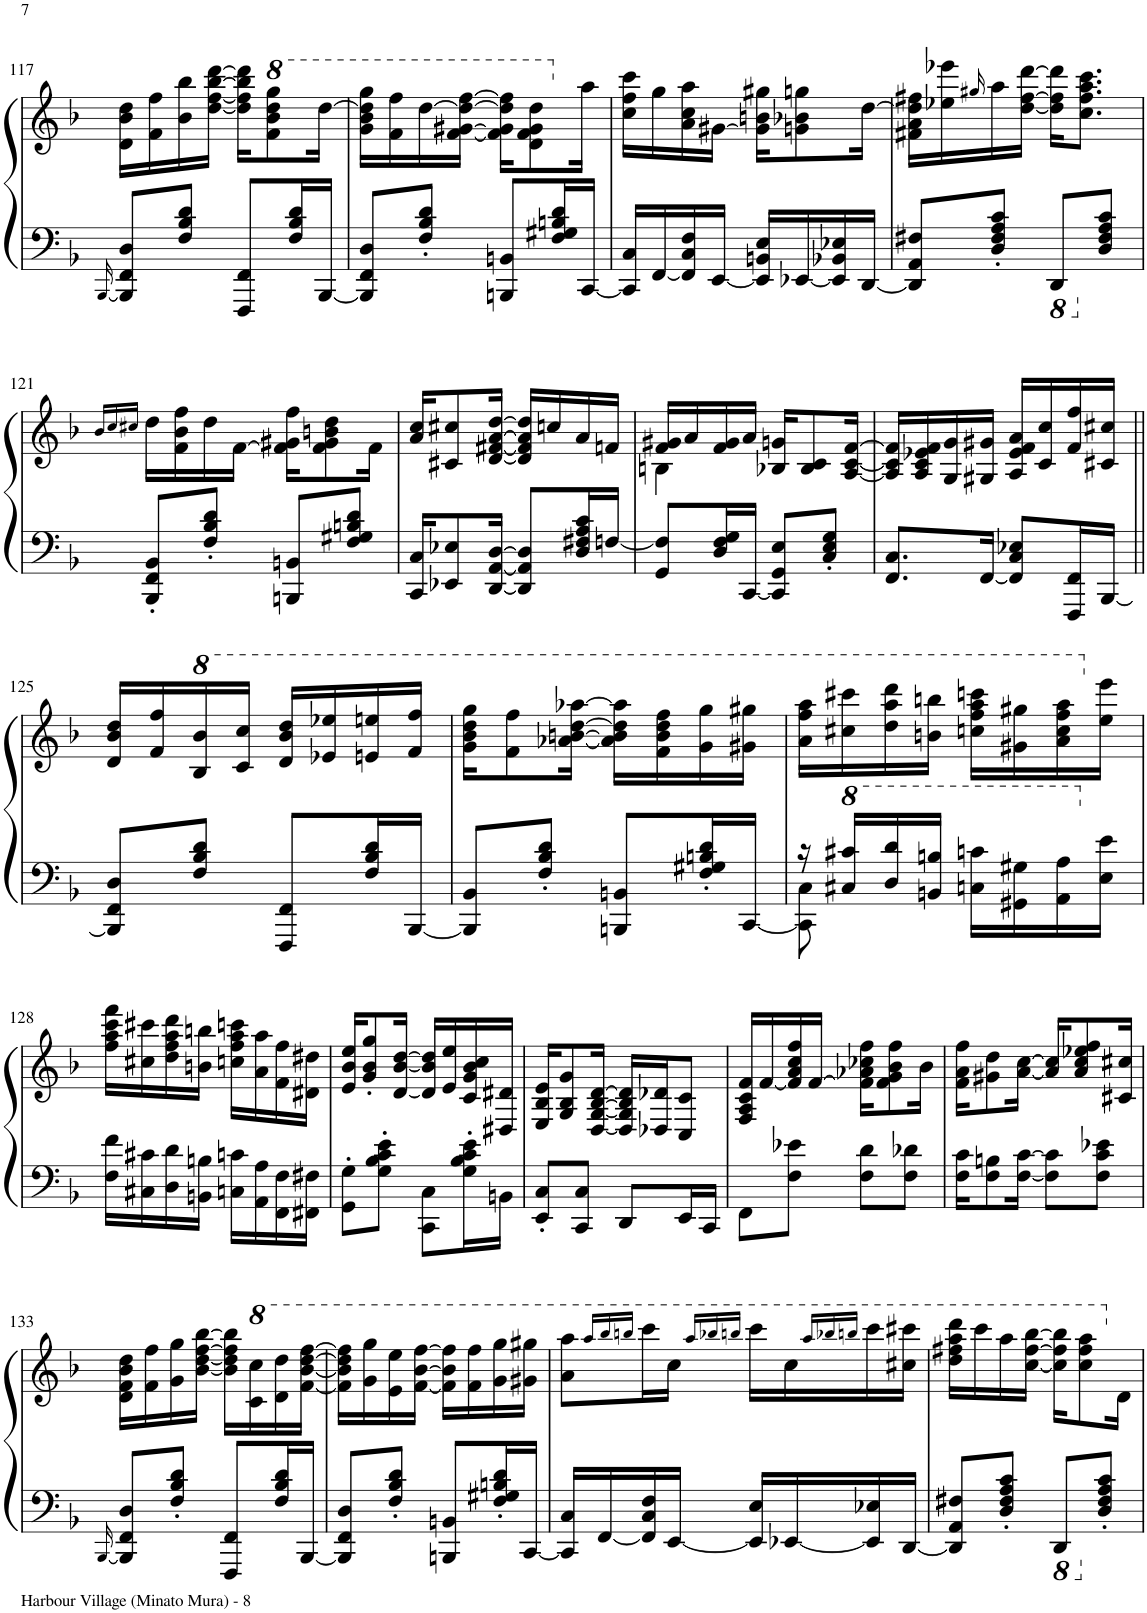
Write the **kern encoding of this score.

**kern	**kern
*part1	*part1
*staff2	*staff1
*I"Piano	*
*I'Pno.	*
!!LO:PB:g=z
*clefF4	*clefG2
*k[b-]	*k[b-]
*M2/4	*M2/4
=117	=117
[16qBBB-/	.
8BBB-/] 8FF/ 8D/L	16d\ 16b-\ 16dd\LL
.	16f\ 16ff\
8F/ 8B-/ 8d/J	16b-\ 16bb-\
.	[16dd\ [16ff\ [16bb-\ [16ddd\JJ
8FFF/ 8FF/L	16dd\] 16ff\] 16bb-\] 16ddd\]KL
*	*8va
.	8ff\ 8bb-\ 8ddd\ 8ggg\
16F/ 16B-/ 16d/L	.
[16BBB-/JJ	[16ddd\Jk
=118	=118
8BBB-/] 8FF/ 8D/L	16gg\ 16bb-\ 16ddd\] 16ggg\LL
.	16ff\ 16fff\
8F/' 8B-/' 8d/'J	[16ddd\
.	[16ff\ [16gg#X\ 16ddd\_ [16fff\JJ
8BBBn/ 8BBn/L	16ff\] 16gg#\] 16ddd\] 16fff\]KL
.	8dd\ 8ff\ 8gg#\ 8ddd\
16F/ 16G#X/ 16Bn/ 16d/L	.
*	*X8va
[16CC/JJ	16aa\Jk
=119	=119
16CC/] 16C/LL	16cc\ 16ff\ 16ccc\LL
[16FF/	16gg\
16FF/] 16C/ 16F/	16a\ 16cc\ 16aa\
[16EE/JJ	[16g#X\JJ
16EE/] 16BBn/ 16E/LL	16g#\] 16bn\ 16gg#X\KL
[16EE-X/	8gn\ 8b-X\ 8ggn\
16EE-/] 16BB-X/ 16E-X/	.
[16DD/JJ	[16dd\Jk
=120	=120
8DD/] 8AA/ 8F#X/L	16f#X\ 16a\ 16dd\] 16ff#X\LL
.	16ee-X\ 16eee-X\
.	16qgg#X/
8D/' 8F#/' 8A/' 8c/'J	16aa\
.	[16dd\ [16ff#\ [16ddd\JJ
*8ba	*
8DDD/L	16dd\] 16ff#\] 16ddd\]KL
.	8.cc\ 8.ff#\ 8.aa\ 8.ccc\J
*X8ba	*
8D/ 8F#/ 8A/ 8c/J	.
!!LO:LB:g=z
=121	=121
.	16qb-/LL
.	16qcc/
.	16qcc#X/JJ
8BBB-/' 8FF/' 8BB-/'L	16dd\LL
.	16f\ 16b-\ 16ff\
8F/' 8B-/' 8d/'J	16dd\
.	[16f\JJ
8BBBn/ 8BBn/L	16f\] 16g#X\ 16ff\KL
.	8f\ 8g#\ 8bn\ 8dd\
8F/ 8G#X/ 8Bn/ 8d/J	.
.	16f\Jk
=122	=122
16CC/ 16C/KL	16a/ 16cc/KL
8EE-X/ 8E-X/	8c#X/ 8cc#X/
[16DD/ [16AA/ [16D/Jk	[16d/ [16f#X/ [16a/ [16dd/Jk
8DD/] 8AA/] 8D/]L	16d/] 16f#/] 16a/] 16dd/]LL
.	16ccn/
16D/ 16F#X/ 16A/ 16c/L	16a/
[16Fn/JJ	16fn/JJ
=123	=123
*	*^
8GG/ 8F/]L	16f/ 16g#X/LL	4Bn\
.	16a/	.
16D/ 16F/ 16G/L	16f/ 16g#/	.
[16CC/JJ	16a/JJ	.
8CC/] 8GG/ 8E/L	16B-X/ 16gn/KL	4ryy
.	8B-/ 8c/	.
8C/' 8E/' 8G/'J	.	.
.	[16A/ [16c/ [16f/Jk	.
*	*v	*v
=124	=124
8.FF/ 8.C/L	16A/] 16c/] 16f/]LL
.	16A/ 16c/ 16e-X/ 16f/
.	16G/ 16g/
[16FF/Jk	16G#X/ 16g#X/JJ
8FF/] 8C/ 8E-X/L	16A/ 16e-/ 16f/ 16a/LL
.	16c/ 16cc/
16FFF/ 16FF/L	16f/ 16ff/
[16BBB-/JJ	16c#X/ 16cc#X/JJ
!!LO:LB:g=z
=125||	=125||
8BBB-/] 8FF/ 8D/L	16d/ 16b-/ 16dd/LL
.	16f/ 16ff/
*	*8va
8F/ 8B-/ 8d/J	16b-/ 16bb-/
.	16cc/ 16ccc/JJ
8FFF/ 8FF/L	16dd/ 16bb-/ 16ddd/LL
.	16ee-X/ 16eee-X/
16F/ 16B-/ 16d/L	16een/ 16eeen/
[16BBB-/JJ	16ff/ 16fff/JJ
=126	=126
8BBB-/] 8BB-/L	16gg\ 16bb-\ 16ddd\ 16ggg\KL
.	8ff\ 8fff\
8F/' 8B-/' 8d/'J	.
.	[16aa-X\ [16bbn\ [16ddd\ [16aaa-X\Jk
8BBBn/ 8BBn/L	16aa-\] 16bb\] 16ddd\] 16aaa-\]LL
.	16ff\ 16bb\ 16ddd\ 16fff\
16F/' 16G#X/' 16Bn/' 16d/'L	16gg\ 16ggg\
[16CC/JJ	16gg#X\ 16ggg#X\JJ
=127	=127
*^	*
16r	8CC\] 8C\	16aa\ 16fff\ 16aaa\LL
*8va	*	*
16c#X/ 16cc#X/LL	.	16ccc#X\ 16cccc#X\
16d/ 16dd/	4.ryy	16ddd\ 16aaa\ 16dddd\
16Bn/ 16bn/JJ	.	16bbn\ 16bbbn\JJ
16cn\ 16ccn\LL	.	16cccn\ 16fff\ 16aaa\ 16ccccn\LL
16G#X\ 16g#X\	.	16gg#X\ 16ggg#X\
16A\ 16a\	.	16aa\ 16ccc\ 16fff\ 16aaa\
*X8va	*	*
*	*	*X8va
16E\ 16e\JJ	.	16ee\ 16eee\JJ
*v	*v	*
!!LO:LB:g=z
=128	=128
16F\ 16f\LL	16ff\ 16aa\ 16ccc\ 16fff\LL
16C#X\ 16c#X\	16cc#X\ 16ccc#X\
16D\ 16d\	16dd\ 16ff\ 16aa\ 16ddd\
16BBn\ 16Bn\JJ	16bn\ 16bbn\JJ
16Cn\ 16cn\LL	16ccn\ 16ff\ 16aa\ 16cccn\LL
16AA\ 16A\	16a\ 16aa\
16FF\ 16F\	16f\ 16ff\
16FF#X\ 16F#X\JJ	16d#X\ 16dd#X\JJ
=129	=129
8GG\' 8G\'L	16e/ 16b-/ 16ee/KL
.	8g/' 8b-/' 8gg/'
8G\' 8B-\' 8c\' 8e\'J	.
.	[16d/ [16b-/ [16dd/Jk
8CC\ 8C\L	16d/] 16b-/] 16dd/]LL
.	16e/ 16ee/
16G\' 16B-\' 16c\' 16e\'L	16c/ 16g/ 16b-/ 16cc/
16BBn\JJ	16D#X/ 16d#X/JJ
=130	=130
8EE/' 8C/'L	16E/ 16B-/ 16e/KL
.	8G/ 8B-/ 8g/
8CC/ 8C/J	.
.	[16D/ [16G/ [16B-/ [16d/Jk
8DD/L	16D/] 16G/] 16B-/] 16d/]LL
.	16D-X/ 16d-X/J
16EE/L	8C/ 8c/J
16CC/JJ	.
=131	=131
8FF\L	16F/ 16A/ 16c/ 16f/LL
.	[16f/
8F\ 8e-X\J	16f/] 16a/ 16cc/ 16ff/
.	[16f/JJ
8F\ 8d\L	16f\] 16a-X\ 16cc-X\ 16ff\KL
.	8f\ 8g\ 8b-\ 8ff\
8F\ 8d-X\J	.
.	16b-\Jk
=132	=132
16F\ 16c\KL	16f\ 16a\ 16ff\KL
8F\ 8Bn\	8g#X\ 8dd\
[16F\ [16c\Jk	[16a\ [16cc\Jk
8F\] 8c\]L	16a/] 16cc/]KL
.	8a/ 8cc/ 8ee-X/ 8ff/
8F\ 8c\ 8e-X\J	.
.	16c#X/ 16cc#X/Jk
!!LO:LB:g=z
=133	=133
[16qBBB-/	.
8BBB-/] 8FF/ 8D/L	16d\ 16f\ 16b-\ 16dd\LL
.	16f\ 16ff\
8F/' 8B-/' 8d/'J	16g\ 16gg\
.	[16b-\ [16dd\ [16ff\ [16bb-\JJ
8FFF/ 8FF/L	16b-\] 16dd\] 16ff\] 16bb-\]LL
*	*8va
.	16cc\ 16ccc\
16F/ 16B-/ 16d/L	16dd\ 16ddd\
[16BBB-/JJ	[16ff\ [16bb-\ [16ddd\ [16fff\JJ
=134	=134
8BBB-/] 8FF/ 8D/L	16ff\] 16bb-\] 16ddd\] 16fff\]LL
.	16gg\ 16ggg\
8F/' 8B-/' 8d/'J	16ee\ 16eee\
.	[16ff\ [16bb-\ [16fff\JJ
8BBBn/ 8BBn/L	16ff\] 16bb-\] 16fff\]LL
.	16ff\ 16fff\
16F/' 16G#X/' 16Bn/' 16d/'L	16gg\ 16ggg\
[16CC/JJ	16gg#X\ 16ggg#X\JJ
=135	=135
16CC/] 16C/LL	8aa\ 8aaa\L
[16FF/	.
.	16qaaa/LL
.	16qbbb-/
.	16qbbbn/JJ
16FF/] 16C/ 16F/	16cccc\L
[16EE/JJ	16ccc\JJ
.	16qaaa/LL
.	16qbbb-X/
.	16qbbbn/JJ
16EE/] 16E/LL	16cccc\LL
[16EE-X/	16ccc\
.	16qaaa/LL
.	16qbbb-X/
.	16qbbbn/JJ
16EE-/] 16E-X/	16cccc\
[16DD/JJ	16ccc#X\ 16cccc#X\JJ
=136	=136
8DD/] 8AA/ 8F#X/L	16ddd\ 16fff#X\ 16aaa\ 16dddd\LL
.	16cccc\
8D/' 8F#/' 8A/' 8c/'J	16aaa\
.	[16ccc\ [16fff#\ [16bbb-\JJ
*8ba	*
8DDD/L	16ccc\] 16fff#\] 16bbb-\]KL
.	8ccc\ 8fff#\ 8aaa\
*X8ba	*
8D/' 8F#/' 8A/' 8c/'J	.
*	*X8va
.	16d\Jk
=	=
*-	*-
